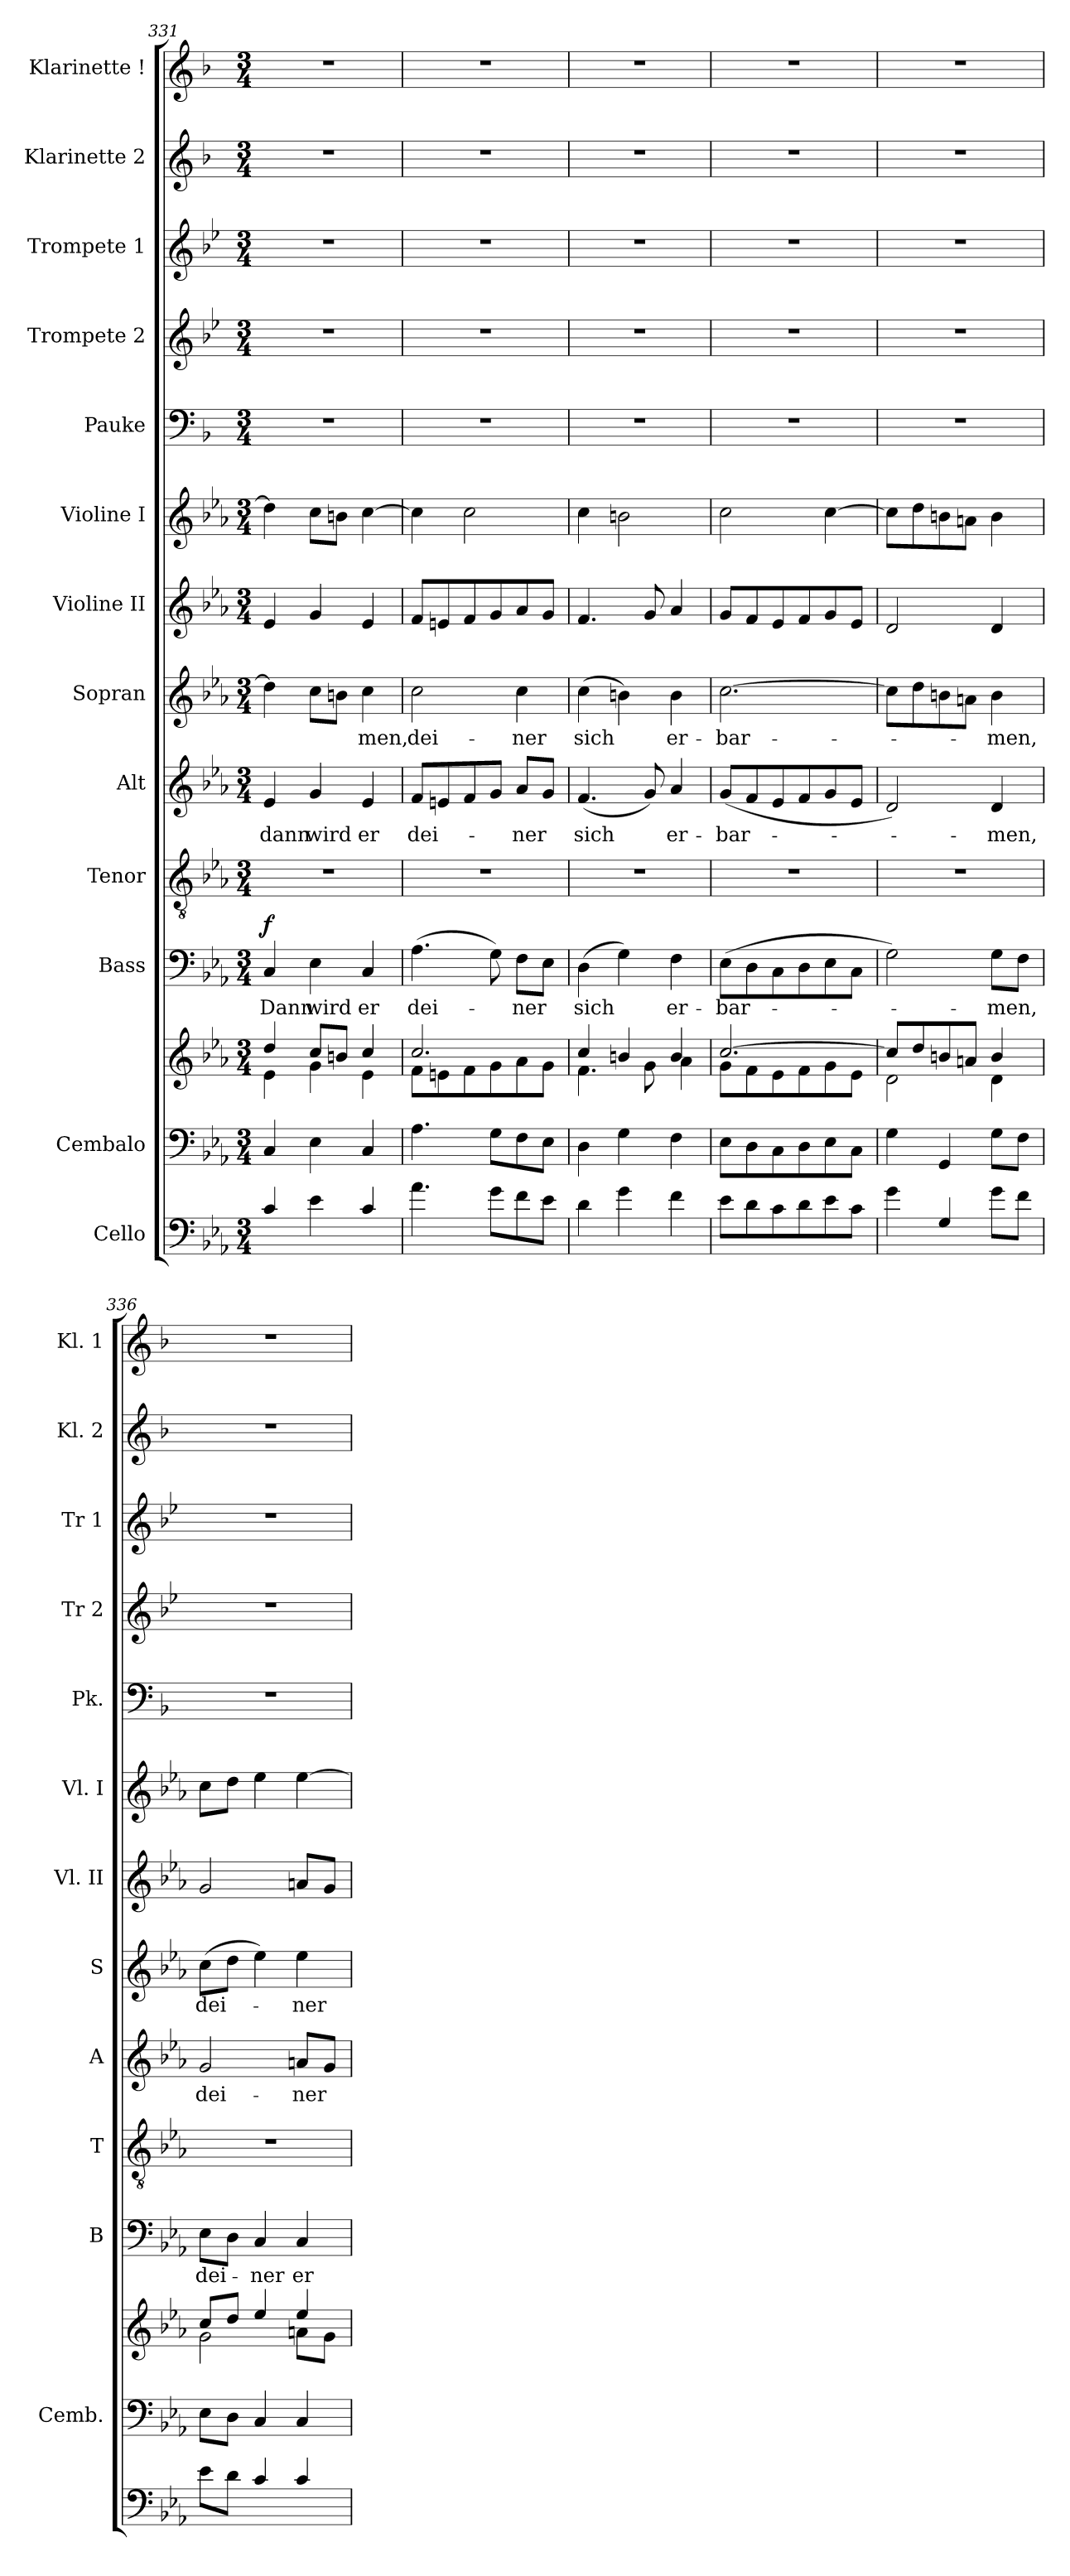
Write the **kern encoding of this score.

**kern	**kern	**kern	**kern	**text	**dynam	**kern	**kern	**text	**kern	**text	**kern	**kern	**kern	**kern	**kern	**kern	**kern
*part13	*part12	*part12	*part11	*part11	*part11	*part10	*part9	*part9	*part8	*part8	*part7	*part6	*part5	*part4	*part3	*part2	*part1
*staff14	*staff13	*staff12	*staff11	*staff11	*staff11	*staff10	*staff9	*staff9	*staff8	*staff8	*staff7	*staff6	*staff5	*staff4	*staff3	*staff2	*staff1
*I"Cello	*I"Cembalo	*	*I"Bass	*	*	*I"Tenor	*I"Alt	*	*I"Sopran	*	*I"Violine II	*I"Violine I	*I"Pauke	*I"Trompete 2	*I"Trompete 1	*I"Klarinette 2	*I"Klarinette !
*	*I'Cemb.	*	*I'B	*	*	*I'T	*I'A	*	*I'S	*	*I'Vl. II	*I'Vl. I	*I'Pk.	*I'Tr 2	*I'Tr 1	*I'Kl. 2	*I'Kl. 1
*clefF4	*clefF4	*clefG2	*clefF4	*	*	*clefGv2	*clefG2	*	*clefG2	*	*clefG2	*clefG2	*clefF4	*clefG2	*clefG2	*clefG2	*clefG2
*ITrd7c12	*	*	*	*	*	*	*	*	*	*	*	*	*ITrd1c2	*ITrd4c7	*ITrd4c7	*ITrd1c2	*ITrd1c2
*k[b-e-a-]	*k[b-e-a-]	*k[b-e-a-]	*k[b-e-a-]	*	*	*k[b-e-a-]	*k[b-e-a-]	*	*k[b-e-a-]	*	*k[b-e-a-]	*k[b-e-a-]	*k[b-e-a-]	*k[b-e-a-]	*k[b-e-a-]	*k[b-e-a-]	*k[b-e-a-]
*E-:	*E-:	*E-:	*E-:	*	*	*E-:	*E-:	*	*E-:	*	*E-:	*E-:	*E-:	*E-:	*E-:	*E-:	*E-:
*M3/4	*M3/4	*M3/4	*M3/4	*	*	*M3/4	*M3/4	*	*M3/4	*	*M3/4	*M3/4	*M3/4	*M3/4	*M3/4	*M3/4	*M3/4
=331	=331	=331	=331	=331	=331	=331	=331	=331	=331	=331	=331	=331	=331	=331	=331	=331	=331
*	*	*^	*	*	*	*	*	*	*	*	*	*	*	*	*	*	*
!	!	!	!	!	!LO:LY:b	!LO:DY:a	!	!	!LO:LY:b	!	!	!	!	!	!	!	!	!
4C/	4C/	4dd/	4e-\	4C/	Dann	f	2.r	4e-/	dann	4dd\]	.	4e-/	4dd\]	2.r	2.r	2.r	2.r	2.r
!	!	!	!	!	!LO:LY:b	!	!	!	!LO:LY:b	!	!	!	!	!	!	!	!	!
4E-\	4E-\	8cc/L	4g\	4E-\	wird	.	.	4g/	wird	8cc\L	.	4g/	8cc\L	.	.	.	.	.
.	.	8bn/J	.	.	.	.	.	.	.	8bn\J	.	.	8bn\J	.	.	.	.	.
!	!	!	!	!	!LO:LY:b	!	!	!	!LO:LY:b	!	!LO:LY:b	!	!	!	!	!	!	!
4C/	4C/	4cc/	4e-\	4C/	er	.	.	4e-/	er	4cc\	-men,	4e-/	[4cc\	.	.	.	.	.
=332	=332	=332	=332	=332	=332	=332	=332	=332	=332	=332	=332	=332	=332	=332	=332	=332	=332	=332
!	!	!	!	!	!LO:LY:b	!	!	!	!LO:LY:b	!	!LO:LY:b	!	!	!	!	!	!	!
4.A-\	4.A-\	2.cc/	8f\L	(>4.A-\	dei-	.	2.r	8f/L	dei-	2cc\	dei-	8f/L	4cc\]	2.r	2.r	2.r	2.r	2.r
.	.	.	8en\	.	.	.	.	8en/	.	.	.	8en/	.	.	.	.	.	.
.	.	.	8f\	.	.	.	.	8f/	.	.	.	8f/	2cc\	.	.	.	.	.
8G\L	8G\L	.	8g\	8G\)	.	.	.	8g/J	.	.	.	8g/	.	.	.	.	.	.
!	!	!	!	!	!LO:LY:b	!	!	!	!LO:LY:b	!	!LO:LY:b	!	!	!	!	!	!	!
8F\	8F\	.	8a-\	8F\L	-ner	.	.	8a-/L	-ner	4cc\	-ner	8a-/	.	.	.	.	.	.
8E-\J	8E-\J	.	8g\J	8E-\J	.	.	.	8g/J	.	.	.	8g/J	.	.	.	.	.	.
!!LO:PB:g=z
=333	=333	=333	=333	=333	=333	=333	=333	=333	=333	=333	=333	=333	=333	=333	=333	=333	=333	=333
!	!	!	!	!	!LO:LY:b	!	!	!	!LO:LY:b	!	!LO:LY:b	!	!	!	!	!	!	!
4D\	4D\	4cc/	4.f\	(>4D\	sich	.	2.r	(<4.f/	sich	(>4cc\	sich	4.f/	4cc\	2.r	2.r	2.r	2.r	2.r
4G\	4G\	4bn/	.	4G\)	.	.	.	.	.	4bn\)	.	.	2bn\	.	.	.	.	.
.	.	.	8g\	.	.	.	.	8g/)	.	.	.	8g/	.	.	.	.	.	.
!	!	!	!	!	!LO:LY:b	!	!	!	!LO:LY:b	!	!LO:LY:b	!	!	!	!	!	!	!
4F\	4F\	4b/	4a-\	4F\	er-	.	.	4a-/	er-	4b\	er-	4a-/	.	.	.	.	.	.
=334	=334	=334	=334	=334	=334	=334	=334	=334	=334	=334	=334	=334	=334	=334	=334	=334	=334	=334
!	!	!	!	!	!LO:LY:b	!	!	!	!LO:LY:b	!	!LO:LY:b	!	!	!	!	!	!	!
8E-\L	8E-\L	[>2.cc/	8g\L	(>8E-\L	-bar-	.	2.r	(<8g/L	-bar-	[2.cc\	-bar-	8g/L	2cc\	2.r	2.r	2.r	2.r	2.r
8D\	8D\	.	8f\	8D\	.	.	.	8f/	.	.	.	8f/	.	.	.	.	.	.
8C\	8C\	.	8e-\	8C\	.	.	.	8e-/	.	.	.	8e-/	.	.	.	.	.	.
8D\	8D\	.	8f\	8D\	.	.	.	8f/	.	.	.	8f/	.	.	.	.	.	.
8E-\	8E-\	.	8g\	8E-\	.	.	.	8g/	.	.	.	8g/	[4cc\	.	.	.	.	.
8C\J	8C\J	.	8e-\J	8C\J	.	.	.	8e-/J	.	.	.	8e-/J	.	.	.	.	.	.
=335	=335	=335	=335	=335	=335	=335	=335	=335	=335	=335	=335	=335	=335	=335	=335	=335	=335	=335
4G\	4G\	8cc/L]	2d\	2G\)	.	.	2.r	2d/)	.	8cc\L]	.	2d/	8cc\L]	2.r	2.r	2.r	2.r	2.r
.	.	8dd/	.	.	.	.	.	.	.	8dd\	.	.	8dd\	.	.	.	.	.
4GG/	4GG/	8bn/	.	.	.	.	.	.	.	8bn\	.	.	8bn\	.	.	.	.	.
.	.	8an/J	.	.	.	.	.	.	.	8an\J	.	.	8an\J	.	.	.	.	.
!	!	!	!	!	!LO:LY:b	!	!	!	!LO:LY:b	!	!LO:LY:b	!	!	!	!	!	!	!
8G\L	8G\L	4b/	4d\	8G\L	-men,	.	.	4d/	-men,	4b\	-men,	4d/	4b\	.	.	.	.	.
8F\J	8F\J	.	.	8F\J	.	.	.	.	.	.	.	.	.	.	.	.	.	.
=336	=336	=336	=336	=336	=336	=336	=336	=336	=336	=336	=336	=336	=336	=336	=336	=336	=336	=336
!	!	!	!	!	!LO:LY:b	!	!	!	!LO:LY:b	!	!LO:LY:b	!	!	!	!	!	!	!
8E-\L	8E-\L	8cc/L	2g\	8E-\L	dei-	.	2.r	2g/	dei-	(>8cc\L	dei-	2g/	8cc\L	2.r	2.r	2.r	2.r	2.r
8D\J	8D\J	8dd/J	.	8D\J	.	.	.	.	.	8dd\J	.	.	8dd\J	.	.	.	.	.
!	!	!	!	!	!LO:LY:b	!	!	!	!	!	!	!	!	!	!	!	!	!
4C/	4C/	4ee-/	.	4C/	-ner	.	.	.	.	4ee-\)	.	.	4ee-\	.	.	.	.	.
!	!	!	!	!	!LO:LY:b	!	!	!	!LO:LY:b	!	!LO:LY:b	!	!	!	!	!	!	!
4C/	4C/	4ee-/	8an\L	4C/	er-	.	.	8an/L	-ner	4ee-\	-ner	8an/L	[4ee-\	.	.	.	.	.
.	.	.	8g\J	.	.	.	.	8g/J	.	.	.	8g/J	.	.	.	.	.	.
*	*	*v	*v	*	*	*	*	*	*	*	*	*	*	*	*	*	*	*
=	=	=	=	=	=	=	=	=	=	=	=	=	=	=	=	=	=
*-	*-	*-	*-	*-	*-	*-	*-	*-	*-	*-	*-	*-	*-	*-	*-	*-	*-
